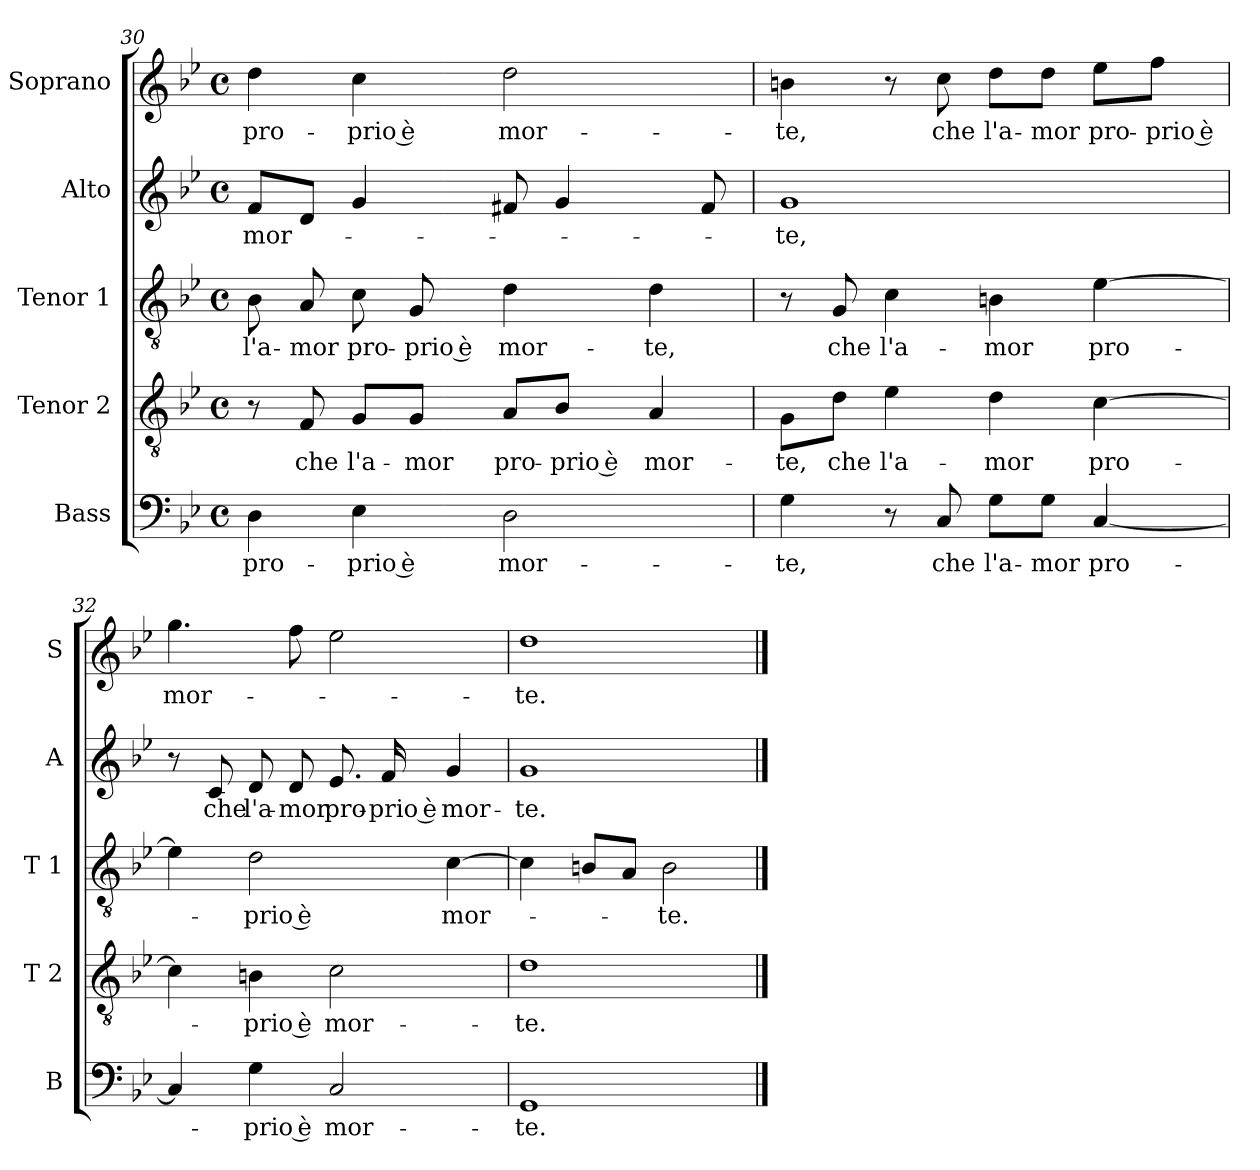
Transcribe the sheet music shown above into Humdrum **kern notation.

**kern	**text	**kern	**text	**kern	**text	**kern	**text	**kern	**text
*part5	*part5	*part4	*part4	*part3	*part3	*part2	*part2	*part1	*part1
*staff5	*staff5	*staff4	*staff4	*staff3	*staff3	*staff2	*staff2	*staff1	*staff1
*I"Bass	*	*I"Tenor 2	*	*I"Tenor 1	*	*I"Alto	*	*I"Soprano	*
*I'B	*	*I'T 2	*	*I'T 1	*	*I'A	*	*I'S	*
*clefF4	*	*clefGv2	*	*clefGv2	*	*clefG2	*	*clefG2	*
*k[b-e-]	*	*k[b-e-]	*	*k[b-e-]	*	*k[b-e-]	*	*k[b-e-]	*
*B-:	*	*B-:	*	*B-:	*	*B-:	*	*B-:	*
*M4/4	*	*M4/4	*	*M4/4	*	*M4/4	*	*M4/4	*
*met(c)	*	*met(c)	*	*met(c)	*	*met(c)	*	*met(c)	*
=30	=30	=30	=30	=30	=30	=30	=30	=30	=30
!	!LO:LY:b	!	!	!	!LO:LY:b	!	!LO:LY:b	!	!LO:LY:b
4D\	pro-	8r	.	8B-\	l'a-	8f/L	mor-	4dd\	pro-
!	!	!	!LO:LY:b	!	!LO:LY:b	!	!	!	!
.	.	8F/	che	8A/	-mor	8d/J	.	.	.
!	!LO:LY:b	!	!LO:LY:b	!	!LO:LY:b	!	!	!	!LO:LY:b
4E-\	-prio è	8G/L	l'a-	8c\	pro-	4g/	.	4cc\	-prio è
!	!	!	!LO:LY:b	!	!LO:LY:b	!	!	!	!
.	.	8G/J	-mor	8G/	-prio è	.	.	.	.
!	!LO:LY:b	!	!LO:LY:b	!	!LO:LY:b	!	!	!	!LO:LY:b
2D\	mor-	8A/L	pro-	4d\	mor-	8f#X/	.	2dd\	mor-
!	!	!	!LO:LY:b	!	!	!	!	!	!
.	.	8B-/J	-prio è	.	.	4g/	.	.	.
!	!	!	!LO:LY:b	!	!LO:LY:b	!	!	!	!
.	.	4A/	mor-	4d\	-te,	.	.	.	.
.	.	.	.	.	.	8f#/	.	.	.
=31	=31	=31	=31	=31	=31	=31	=31	=31	=31
!	!LO:LY:b	!	!LO:LY:b	!	!	!	!LO:LY:b	!	!LO:LY:b
4G\	-te,	8G\L	-te,	8r	.	1g	-te,	4bn\	-te,
!	!	!	!LO:LY:b	!	!LO:LY:b	!	!	!	!
.	.	8d\J	che	8G/	che	.	.	.	.
!	!	!	!LO:LY:b	!	!LO:LY:b	!	!	!	!
8r	.	4e-\	l'a-	4c\	l'a-	.	.	8r	.
!	!LO:LY:b	!	!	!	!	!	!	!	!LO:LY:b
8C/	che	.	.	.	.	.	.	8cc\	che
!	!LO:LY:b	!	!LO:LY:b	!	!LO:LY:b	!	!	!	!LO:LY:b
8G\L	l'a-	4d\	-mor	4Bn\	-mor	.	.	8dd\L	l'a-
!	!LO:LY:b	!	!	!	!	!	!	!	!LO:LY:b
8G\J	-mor	.	.	.	.	.	.	8dd\J	-mor
!	!LO:LY:b	!	!LO:LY:b	!	!LO:LY:b	!	!	!	!LO:LY:b
[4C/	pro-	[4c\	pro-	[4e-\	pro-	.	.	8ee-\L	pro-
!	!	!	!	!	!	!	!	!	!LO:LY:b
.	.	.	.	.	.	.	.	8ff\J	-prio è
!!LO:LB:g=z
=32	=32	=32	=32	=32	=32	=32	=32	=32	=32
!	!	!	!	!	!	!	!	!	!LO:LY:b
4C/]	.	4c\]	.	4e-\]	.	8r	.	4.gg\	mor-
!	!	!	!	!	!	!	!LO:LY:b	!	!
.	.	.	.	.	.	8c/	che	.	.
!	!LO:LY:b	!	!LO:LY:b	!	!LO:LY:b	!	!LO:LY:b	!	!
4G\	-prio è	4Bn\	-prio è	2d\	-prio è	8d/	l'a-	.	.
!	!	!	!	!	!	!	!LO:LY:b	!	!
.	.	.	.	.	.	8d/	-mor	8ff\	.
!	!LO:LY:b	!	!LO:LY:b	!	!	!	!LO:LY:b	!	!
2C/	mor-	2c\	mor-	.	.	8.e-/	pro-	2ee-\	.
!	!	!	!	!	!	!	!LO:LY:b	!	!
.	.	.	.	.	.	16f/	-prio è	.	.
!	!	!	!	!	!LO:LY:b	!	!LO:LY:b	!	!
.	.	.	.	[4c\	mor-	4g/	mor-	.	.
=33	=33	=33	=33	=33	=33	=33	=33	=33	=33
!	!LO:LY:b	!	!LO:LY:b	!	!	!	!LO:LY:b	!	!LO:LY:b
1GG	-te.	1d	-te.	4c\]	.	1g	-te.	1dd	-te.
.	.	.	.	8Bn/L	.	.	.	.	.
.	.	.	.	8A/J	.	.	.	.	.
!	!	!	!	!	!LO:LY:b	!	!	!	!
.	.	.	.	2B\	-te.	.	.	.	.
==	==	==	==	==	==	==	==	==	==
*-	*-	*-	*-	*-	*-	*-	*-	*-	*-
